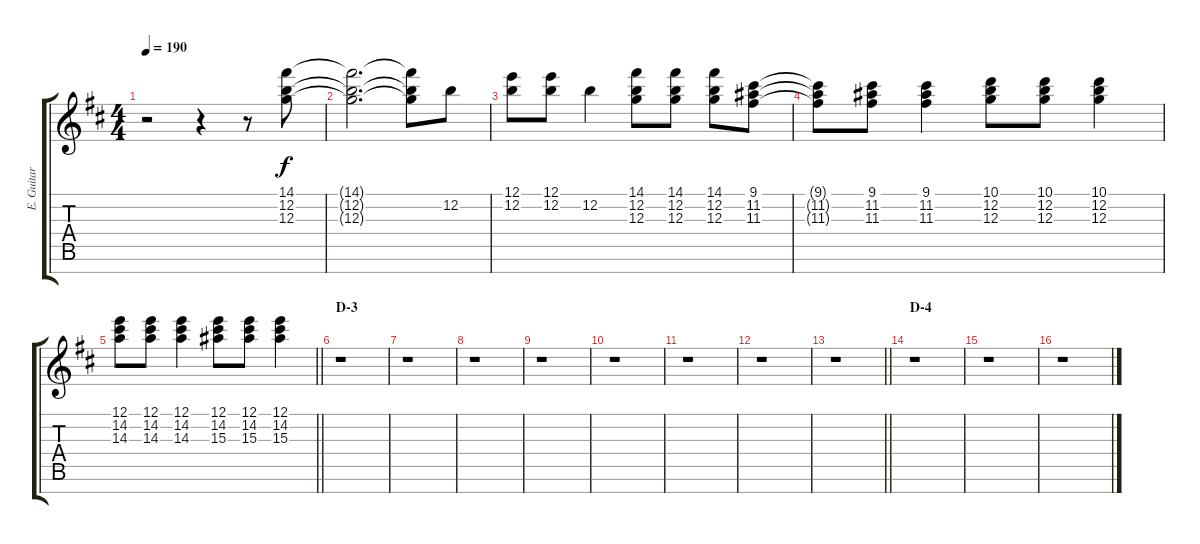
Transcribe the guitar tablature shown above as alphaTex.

\track ("E. Guitar II" "E. Guitar ") {instrument overdrivenguitar}
\staff {score tabs}
\tuning (E4 B3 G3 D3 A2 E2 B1) {hide}
\ts (4 4)
\tempo 190
\clef g2
\ks d
r.2{dy f} r.4 r.8 (14.1 12.2 12.3).8 |
(14.1{t} 12.2{t} 12.3{t}).2{d} (14.1{t} 12.2{t} 12.3{t}).8 12.2.8 |
(12.1 12.2).8 (12.1 12.2).8 12.2.4 (14.1 12.2 12.3).8 (14.1 12.2 12.3).8 (14.1 12.2 12.3).8 (9.1 11.2 11.3).8 |
(9.1{t} 11.2{t} 11.3{t}).8 (9.1 11.2 11.3).8 (9.1 11.2 11.3).4 (10.1 12.2 12.3).8 (10.1 12.2 12.3).8 (10.1 12.2 12.3).4 |
\barLineRight lightlight
(12.1 14.2 14.3).8 (12.1 14.2 14.3).8 (12.1 14.2 14.3).4 (12.1 14.2 15.3).8 (12.1 14.2 15.3).8 (12.1 14.2 15.3).4 |
\section ("" "D-3")
r.1 |
r.1 |
r.1 |
r.1 |
r.1 |
r.1 |
r.1 |
\barLineRight lightlight
r.1 |
\section ("" "D-4")
r.1 |
r.1 |
r.1
